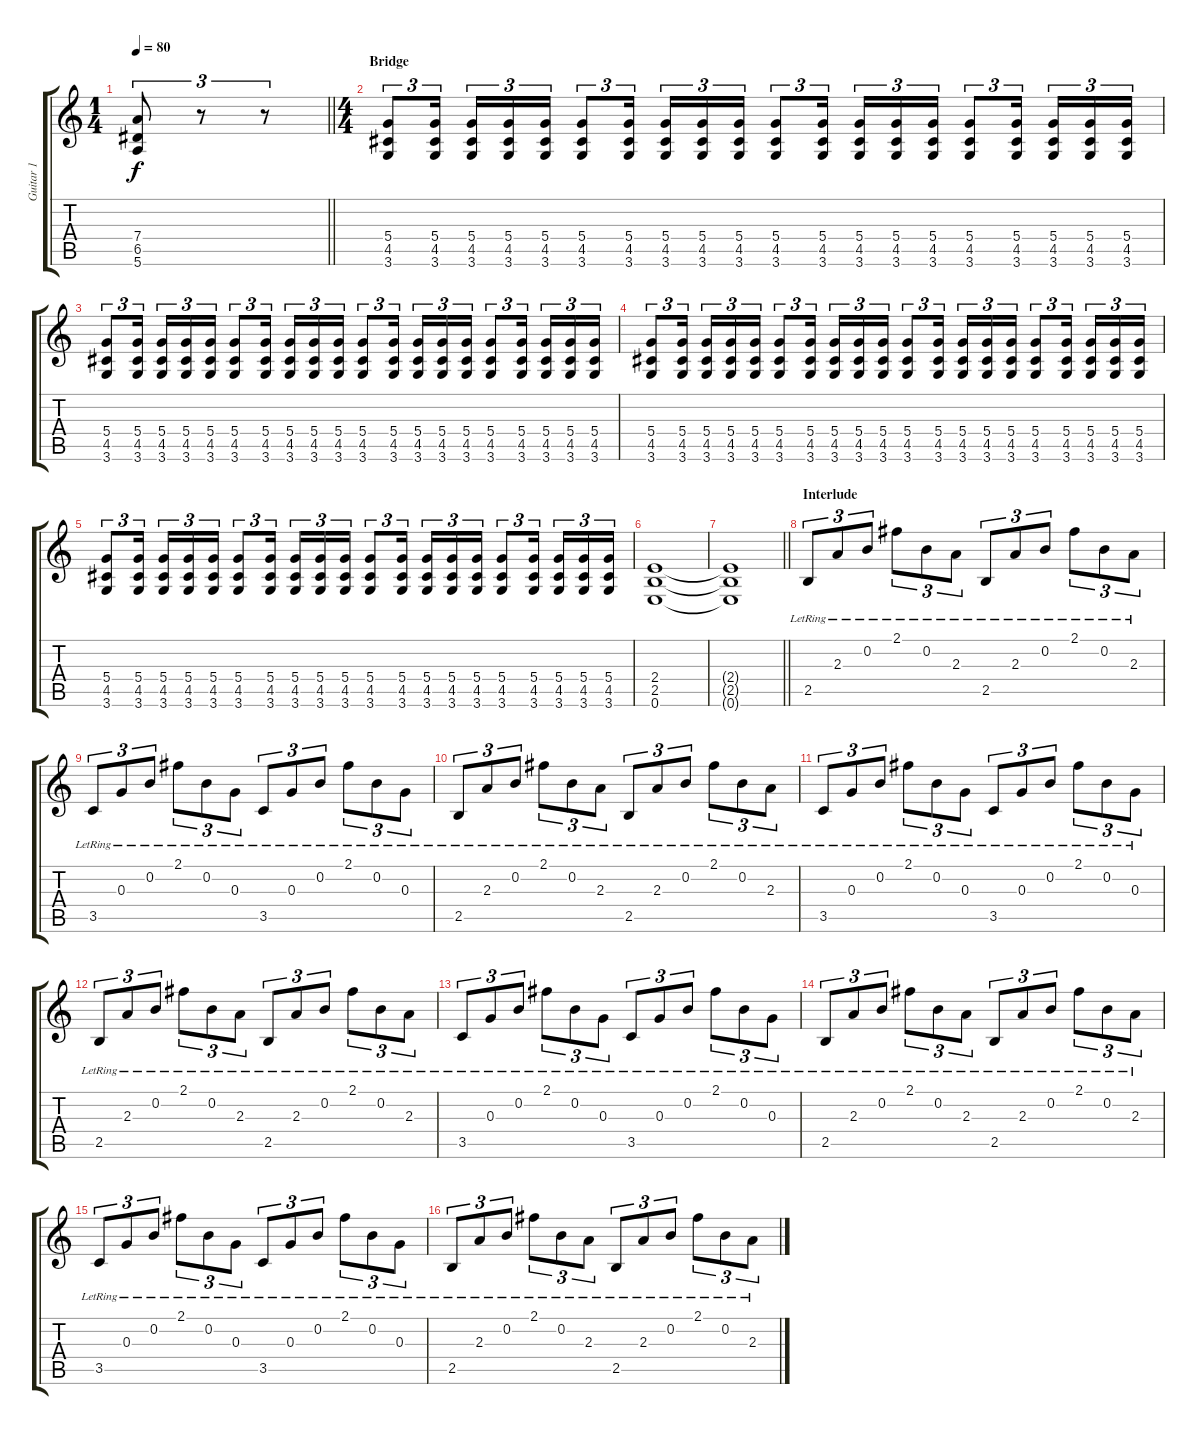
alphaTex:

\track ("Guitar 1" "Guitar 1") {instrument distortionguitar}
\staff {score tabs}
\tuning (E4 B3 G3 D3 A2 E2) {hide}
\ts (1 4)
\tempo 80
\clef g2
\barLineRight lightlight
\ks c
(7.4 6.5 5.6).8{tu (3 2) dy f} r.8{tu (3 2)} r.8{tu (3 2)} |
\ts (4 4)
\section ("" "Bridge")
(5.4 4.5 3.6).8{tu (3 2)} (5.4 4.5 3.6).16{tu (3 2) beam splitsecondary} (5.4 4.5 3.6).16{tu (3 2)} (5.4 4.5 3.6).16{tu (3 2)} (5.4 4.5 3.6).16{tu (3 2)} (5.4 4.5 3.6).8{tu (3 2)} (5.4 4.5 3.6).16{tu (3 2) beam splitsecondary} (5.4 4.5 3.6).16{tu (3 2)} (5.4 4.5 3.6).16{tu (3 2)} (5.4 4.5 3.6).16{tu (3 2)} (5.4 4.5 3.6).8{tu (3 2)} (5.4 4.5 3.6).16{tu (3 2) beam splitsecondary} (5.4 4.5 3.6).16{tu (3 2)} (5.4 4.5 3.6).16{tu (3 2)} (5.4 4.5 3.6).16{tu (3 2)} (5.4 4.5 3.6).8{tu (3 2)} (5.4 4.5 3.6).16{tu (3 2) beam splitsecondary} (5.4 4.5 3.6).16{tu (3 2)} (5.4 4.5 3.6).16{tu (3 2)} (5.4 4.5 3.6).16{tu (3 2)} |
(5.4 4.5 3.6).8{tu (3 2)} (5.4 4.5 3.6).16{tu (3 2) beam splitsecondary} (5.4 4.5 3.6).16{tu (3 2)} (5.4 4.5 3.6).16{tu (3 2)} (5.4 4.5 3.6).16{tu (3 2)} (5.4 4.5 3.6).8{tu (3 2)} (5.4 4.5 3.6).16{tu (3 2) beam splitsecondary} (5.4 4.5 3.6).16{tu (3 2)} (5.4 4.5 3.6).16{tu (3 2)} (5.4 4.5 3.6).16{tu (3 2)} (5.4 4.5 3.6).8{tu (3 2)} (5.4 4.5 3.6).16{tu (3 2) beam splitsecondary} (5.4 4.5 3.6).16{tu (3 2)} (5.4 4.5 3.6).16{tu (3 2)} (5.4 4.5 3.6).16{tu (3 2)} (5.4 4.5 3.6).8{tu (3 2)} (5.4 4.5 3.6).16{tu (3 2) beam splitsecondary} (5.4 4.5 3.6).16{tu (3 2)} (5.4 4.5 3.6).16{tu (3 2)} (5.4 4.5 3.6).16{tu (3 2)} |
(5.4 4.5 3.6).8{tu (3 2)} (5.4 4.5 3.6).16{tu (3 2) beam splitsecondary} (5.4 4.5 3.6).16{tu (3 2)} (5.4 4.5 3.6).16{tu (3 2)} (5.4 4.5 3.6).16{tu (3 2)} (5.4 4.5 3.6).8{tu (3 2)} (5.4 4.5 3.6).16{tu (3 2) beam splitsecondary} (5.4 4.5 3.6).16{tu (3 2)} (5.4 4.5 3.6).16{tu (3 2)} (5.4 4.5 3.6).16{tu (3 2)} (5.4 4.5 3.6).8{tu (3 2)} (5.4 4.5 3.6).16{tu (3 2) beam splitsecondary} (5.4 4.5 3.6).16{tu (3 2)} (5.4 4.5 3.6).16{tu (3 2)} (5.4 4.5 3.6).16{tu (3 2)} (5.4 4.5 3.6).8{tu (3 2)} (5.4 4.5 3.6).16{tu (3 2) beam splitsecondary} (5.4 4.5 3.6).16{tu (3 2)} (5.4 4.5 3.6).16{tu (3 2)} (5.4 4.5 3.6).16{tu (3 2)} |
(5.4 4.5 3.6).8{tu (3 2)} (5.4 4.5 3.6).16{tu (3 2) beam splitsecondary} (5.4 4.5 3.6).16{tu (3 2)} (5.4 4.5 3.6).16{tu (3 2)} (5.4 4.5 3.6).16{tu (3 2)} (5.4 4.5 3.6).8{tu (3 2)} (5.4 4.5 3.6).16{tu (3 2) beam splitsecondary} (5.4 4.5 3.6).16{tu (3 2)} (5.4 4.5 3.6).16{tu (3 2)} (5.4 4.5 3.6).16{tu (3 2)} (5.4 4.5 3.6).8{tu (3 2)} (5.4 4.5 3.6).16{tu (3 2) beam splitsecondary} (5.4 4.5 3.6).16{tu (3 2)} (5.4 4.5 3.6).16{tu (3 2)} (5.4 4.5 3.6).16{tu (3 2)} (5.4 4.5 3.6).8{tu (3 2)} (5.4 4.5 3.6).16{tu (3 2) beam splitsecondary} (5.4 4.5 3.6).16{tu (3 2)} (5.4 4.5 3.6).16{tu (3 2)} (5.4 4.5 3.6).16{tu (3 2)} |
(2.4 2.5 0.6).1{volume 0} |
\barLineRight lightlight
(2.4{t} 2.5{t} 0.6{t}).1 |
\section ("" "Interlude")
2.5{lr}.8{tu (3 2) volume 13 instrument electricguitarmuted} 2.3{lr}.8{tu (3 2)} 0.2{lr}.8{tu (3 2)} 2.1{lr}.8{tu (3 2)} 0.2{lr}.8{tu (3 2)} 2.3{lr}.8{tu (3 2)} 2.5{lr}.8{tu (3 2)} 2.3{lr}.8{tu (3 2)} 0.2{lr}.8{tu (3 2)} 2.1{lr}.8{tu (3 2)} 0.2{lr}.8{tu (3 2)} 2.3{lr}.8{tu (3 2)} |
3.5{lr}.8{tu (3 2) instrument electricguitarmuted} 0.3{lr}.8{tu (3 2)} 0.2{lr}.8{tu (3 2)} 2.1{lr}.8{tu (3 2)} 0.2{lr}.8{tu (3 2)} 0.3{lr}.8{tu (3 2)} 3.5{lr}.8{tu (3 2)} 0.3{lr}.8{tu (3 2)} 0.2{lr}.8{tu (3 2)} 2.1{lr}.8{tu (3 2)} 0.2{lr}.8{tu (3 2)} 0.3{lr}.8{tu (3 2)} |
2.5{lr}.8{tu (3 2) instrument electricguitarmuted} 2.3{lr}.8{tu (3 2)} 0.2{lr}.8{tu (3 2)} 2.1{lr}.8{tu (3 2)} 0.2{lr}.8{tu (3 2)} 2.3{lr}.8{tu (3 2)} 2.5{lr}.8{tu (3 2)} 2.3{lr}.8{tu (3 2)} 0.2{lr}.8{tu (3 2)} 2.1{lr}.8{tu (3 2)} 0.2{lr}.8{tu (3 2)} 2.3{lr}.8{tu (3 2)} |
3.5{lr}.8{tu (3 2) instrument electricguitarmuted} 0.3{lr}.8{tu (3 2)} 0.2{lr}.8{tu (3 2)} 2.1{lr}.8{tu (3 2)} 0.2{lr}.8{tu (3 2)} 0.3{lr}.8{tu (3 2)} 3.5{lr}.8{tu (3 2)} 0.3{lr}.8{tu (3 2)} 0.2{lr}.8{tu (3 2)} 2.1{lr}.8{tu (3 2)} 0.2{lr}.8{tu (3 2)} 0.3{lr}.8{tu (3 2)} |
2.5{lr}.8{tu (3 2) instrument electricguitarmuted} 2.3{lr}.8{tu (3 2)} 0.2{lr}.8{tu (3 2)} 2.1{lr}.8{tu (3 2)} 0.2{lr}.8{tu (3 2)} 2.3{lr}.8{tu (3 2)} 2.5{lr}.8{tu (3 2)} 2.3{lr}.8{tu (3 2)} 0.2{lr}.8{tu (3 2)} 2.1{lr}.8{tu (3 2)} 0.2{lr}.8{tu (3 2)} 2.3{lr}.8{tu (3 2)} |
3.5{lr}.8{tu (3 2) instrument electricguitarmuted} 0.3{lr}.8{tu (3 2)} 0.2{lr}.8{tu (3 2)} 2.1{lr}.8{tu (3 2)} 0.2{lr}.8{tu (3 2)} 0.3{lr}.8{tu (3 2)} 3.5{lr}.8{tu (3 2)} 0.3{lr}.8{tu (3 2)} 0.2{lr}.8{tu (3 2)} 2.1{lr}.8{tu (3 2)} 0.2{lr}.8{tu (3 2)} 0.3{lr}.8{tu (3 2)} |
2.5{lr}.8{tu (3 2) instrument electricguitarmuted} 2.3{lr}.8{tu (3 2)} 0.2{lr}.8{tu (3 2)} 2.1{lr}.8{tu (3 2)} 0.2{lr}.8{tu (3 2)} 2.3{lr}.8{tu (3 2)} 2.5{lr}.8{tu (3 2)} 2.3{lr}.8{tu (3 2)} 0.2{lr}.8{tu (3 2)} 2.1{lr}.8{tu (3 2)} 0.2{lr}.8{tu (3 2)} 2.3{lr}.8{tu (3 2)} |
3.5{lr}.8{tu (3 2) instrument electricguitarmuted} 0.3{lr}.8{tu (3 2)} 0.2{lr}.8{tu (3 2)} 2.1{lr}.8{tu (3 2)} 0.2{lr}.8{tu (3 2)} 0.3{lr}.8{tu (3 2)} 3.5{lr}.8{tu (3 2)} 0.3{lr}.8{tu (3 2)} 0.2{lr}.8{tu (3 2)} 2.1{lr}.8{tu (3 2)} 0.2{lr}.8{tu (3 2)} 0.3{lr}.8{tu (3 2)} |
2.5{lr}.8{tu (3 2) instrument electricguitarmuted} 2.3{lr}.8{tu (3 2)} 0.2{lr}.8{tu (3 2)} 2.1{lr}.8{tu (3 2)} 0.2{lr}.8{tu (3 2)} 2.3{lr}.8{tu (3 2)} 2.5{lr}.8{tu (3 2)} 2.3{lr}.8{tu (3 2)} 0.2{lr}.8{tu (3 2)} 2.1{lr}.8{tu (3 2)} 0.2{lr}.8{tu (3 2)} 2.3{lr}.8{tu (3 2)}
